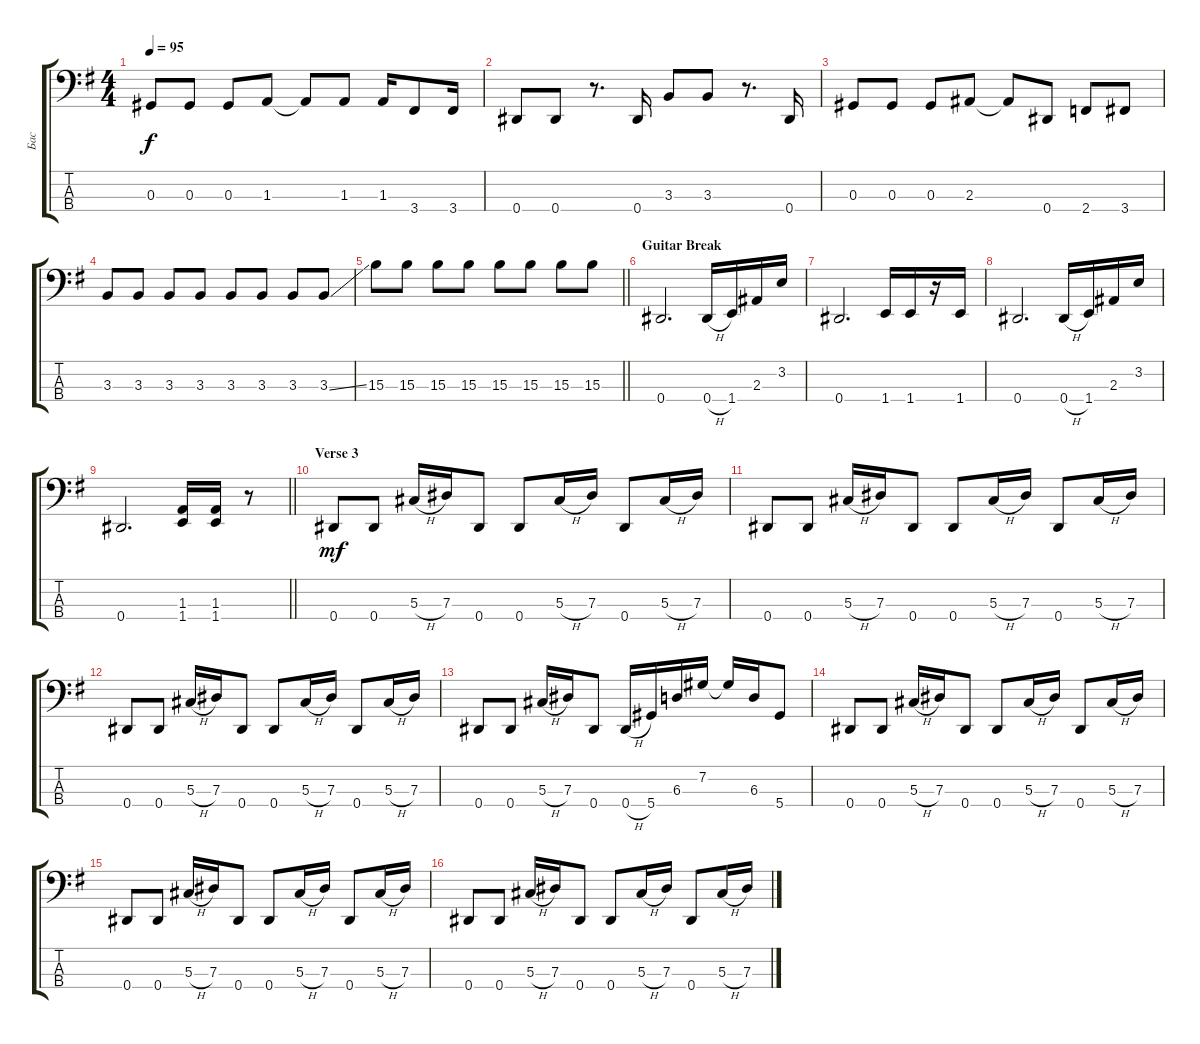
\track ("Бас" "Бас") {instrument electricbassfinger}
\staff {score tabs}
\tuning (Gb2 Db2 Ab1 Eb1) {hide}
\ts (4 4)
\tempo 95
\clef f4
\ks eminor
0.3.8{dy f} 0.3.8 0.3.8 1.3.8 1.3{t}.8 1.3.8 1.3.16 3.4.8 3.4.16 |
0.4.8 0.4.8 r.8{d} 0.4.16 3.3.8 3.3.8 r.8{d} 0.4.16 |
0.3.8 0.3.8 0.3.8 2.3.8 2.3{t}.8 0.4.8 2.4.8 3.4.8 |
3.3.8 3.3.8 3.3.8 3.3.8 3.3.8 3.3.8 3.3.8 3.3{ss}.8 |
\barLineRight lightlight
15.3.8 15.3.8 15.3.8 15.3.8 15.3.8 15.3.8 15.3.8 15.3.8 |
\section ("" "Guitar Break")
0.4.2{d} 0.4{h}.16 1.4.16 2.3.16 3.2.16 |
0.4.2{d} 1.4.16 1.4.16 r.16 1.4.16 |
0.4.2{d} 0.4{h}.16 1.4.16 2.3.16 3.2.16 |
\barLineRight lightlight
0.4.2{d} (1.3 1.4).16 (1.3 1.4).16 r.8 |
\section ("" "Verse 3")
0.4.8{dy mf} 0.4.8 5.3{h}.16 7.3.16 0.4.8 0.4.8 5.3{h}.16 7.3.16 0.4.8 5.3{h}.16 7.3.16 |
0.4.8 0.4.8 5.3{h}.16 7.3.16 0.4.8 0.4.8 5.3{h}.16 7.3.16 0.4.8 5.3{h}.16 7.3.16 |
0.4.8 0.4.8 5.3{h}.16 7.3.16 0.4.8 0.4.8 5.3{h}.16 7.3.16 0.4.8 5.3{h}.16 7.3.16 |
0.4.8 0.4.8 5.3{h}.16 7.3.16 0.4.8 0.4{h}.16 5.4.16 6.3.16 7.2.16 7.2{t}.16 6.3.16 5.4.8 |
0.4.8 0.4.8 5.3{h}.16 7.3.16 0.4.8 0.4.8 5.3{h}.16 7.3.16 0.4.8 5.3{h}.16 7.3.16 |
0.4.8 0.4.8 5.3{h}.16 7.3.16 0.4.8 0.4.8 5.3{h}.16 7.3.16 0.4.8 5.3{h}.16 7.3.16 |
0.4.8 0.4.8 5.3{h}.16 7.3.16 0.4.8 0.4.8 5.3{h}.16 7.3.16 0.4.8 5.3{h}.16 7.3.16
